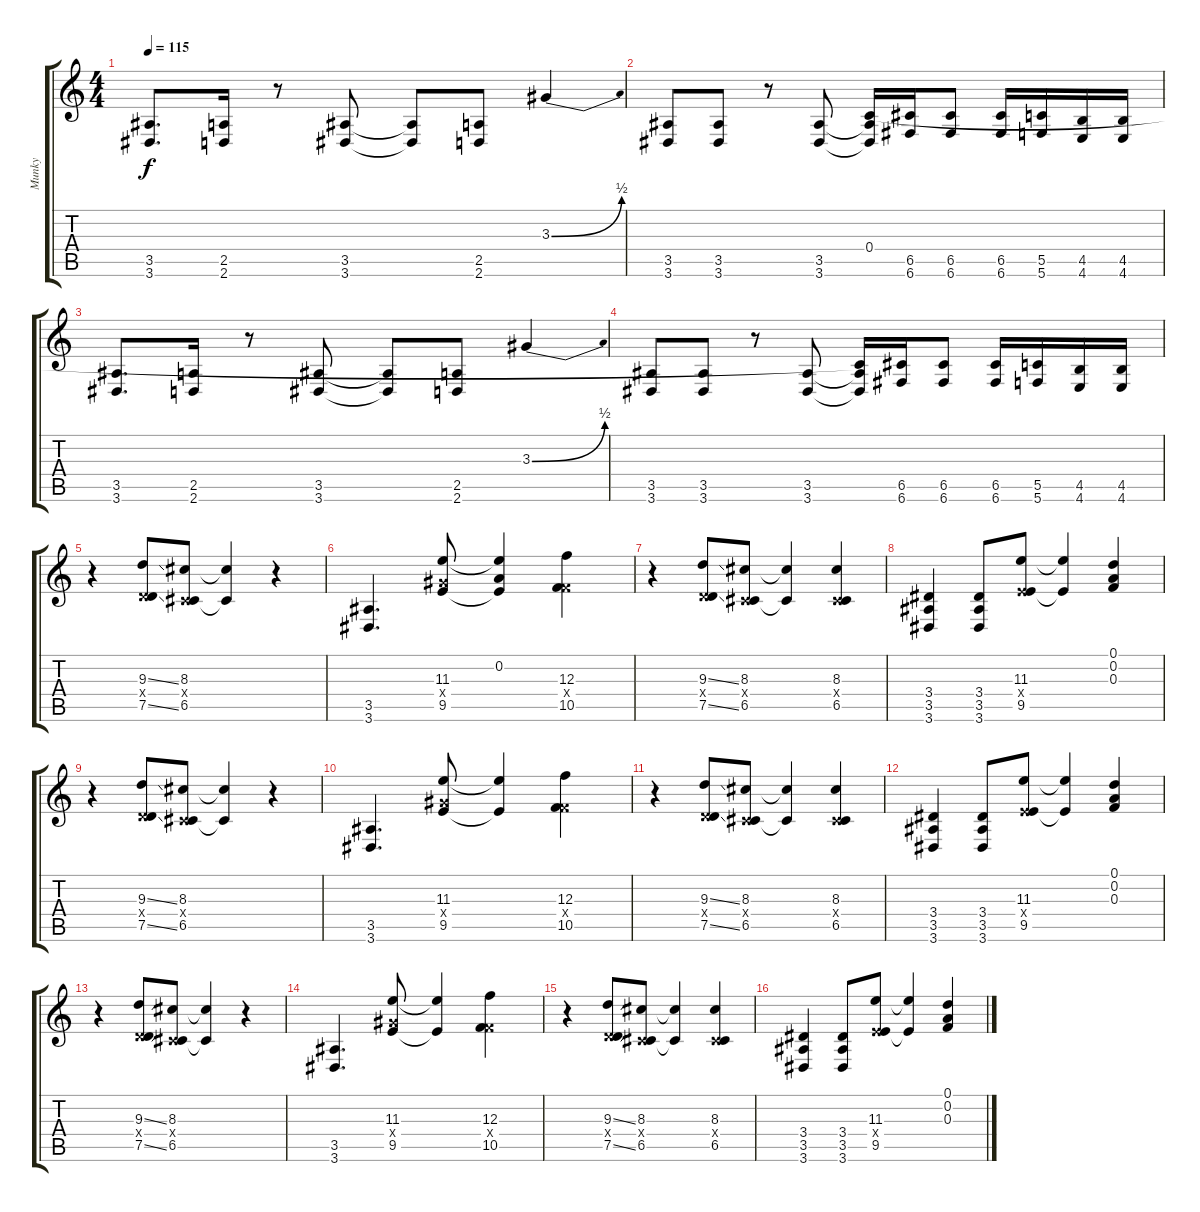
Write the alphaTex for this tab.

\track ("Munky" "Munky") {instrument distortionguitar}
\staff {score tabs}
\tuning (D4 A3 F3 C3 G2 C2) {hide}
\ts (4 4)
\tempo 115
\clef g2
\ks c
(3.5 3.6).8{d dy f} (2.5 2.6).16 r.8 (3.5 3.6).8 (3.5{t} 3.6{t}).8 (2.5 2.6).8 3.3{be (bend 0 0 60 2)}.4 |
(3.5 3.6).8 (3.5 3.6).8 r.8 (3.5 3.6).8 (0.4{t} 3.5{t} 3.6{t}).16 (6.5 6.6).16 (6.5 6.6).8 (6.5 6.6).16 (5.5 5.6).16 (4.5 4.6).16 (4.5 4.6).16 |
(3.5 3.6).8{d} (2.5 2.6).16 r.8 (3.5 3.6).8 (3.5{t} 3.6{t}).8 (2.5 2.6).8 3.3{be (bend 0 0 60 2)}.4 |
(3.5 3.6).8 (3.5 3.6).8 r.8 (3.5 3.6).8 (0.4{t} 3.5{t} 3.6{t}).16 (6.5 6.6).16 (6.5 6.6).8 (6.5 6.6).16 (5.5 5.6).16 (4.5 4.6).16 (4.5 4.6).16 |
r.4 (9.3{ss} 2.4{x} 7.5{ss}).8 (8.3 0.4{x} 6.5).8 (8.3{t} 6.5{t}).4 r.4 |
(3.5 3.6).4{d} (11.3 8.4{x} 9.5).8 (0.2 11.3{t} 9.5{t}).4 (12.3 5.4{x} 10.5).4 |
r.4 (9.3{ss} 2.4{x} 7.5{ss}).8 (8.3 0.4{x} 6.5).8 (8.3{t} 6.5{t}).4 (8.3 1.4{x} 6.5).4 |
(3.4 3.5 3.6).4 (3.4 3.5 3.6).8 (11.3 4.4{x} 9.5).8 (11.3{t} 9.5{t}).4 (0.1 0.2 0.3).4 |
r.4 (9.3{ss} 2.4{x} 7.5{ss}).8 (8.3 0.4{x} 6.5).8 (8.3{t} 6.5{t}).4 r.4 |
(3.5 3.6).4{d} (11.3 8.4{x} 9.5).8 (11.3{t} 9.5{t}).4 (12.3 5.4{x} 10.5).4 |
r.4 (9.3{ss} 2.4{x} 7.5{ss}).8 (8.3 0.4{x} 6.5).8 (8.3{t} 6.5{t}).4 (8.3 1.4{x} 6.5).4 |
(3.4 3.5 3.6).4 (3.4 3.5 3.6).8 (11.3 4.4{x} 9.5).8 (11.3{t} 9.5{t}).4 (0.1 0.2 0.3).4 |
r.4 (9.3{ss} 2.4{x} 7.5{ss}).8 (8.3 0.4{x} 6.5).8 (8.3{t} 6.5{t}).4 r.4 |
(3.5 3.6).4{d} (11.3 8.4{x} 9.5).8 (11.3{t} 9.5{t}).4 (12.3 5.4{x} 10.5).4 |
r.4 (9.3{ss} 2.4{x} 7.5{ss}).8 (8.3 0.4{x} 6.5).8 (8.3{t} 6.5{t}).4 (8.3 1.4{x} 6.5).4 |
(3.4 3.5 3.6).4 (3.4 3.5 3.6).8 (11.3 4.4{x} 9.5).8 (11.3{t} 9.5{t}).4 (0.1 0.2 0.3).4
